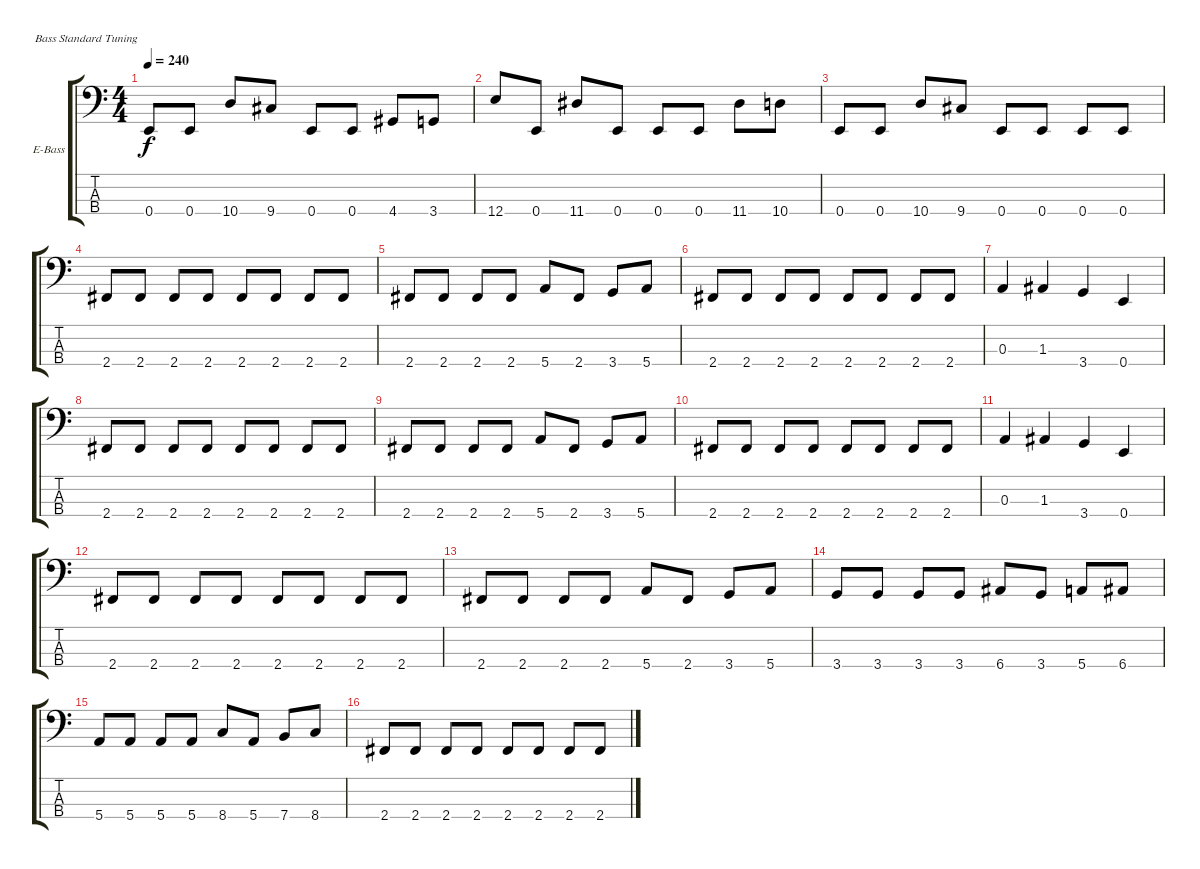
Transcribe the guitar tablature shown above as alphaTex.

\bracketExtendMode groupsimilarinstruments
\firstSystemTrackNameOrientation horizontal
\otherSystemsTrackNameOrientation horizontal
\track ("Äîðîæêà 2" "E-Bass") {instrument electricbassfinger}
\staff {score tabs}
\tuning (G2 D2 A1 E1)
\ts (4 4)
\tempo 240
\clef f4
\ks c
0.4.8{dy f} 0.4.8 10.4.8 9.4.8 0.4.8 0.4.8 4.4.8 3.4.8 |
12.4.8 0.4.8 11.4.8 0.4.8 0.4.8 0.4.8 11.4.8 10.4.8 |
0.4.8 0.4.8 10.4.8 9.4.8 0.4.8 0.4.8 0.4.8 0.4.8 |
2.4.8 2.4.8 2.4.8 2.4.8 2.4.8 2.4.8 2.4.8 2.4.8 |
2.4.8 2.4.8 2.4.8 2.4.8 5.4.8 2.4.8 3.4.8 5.4.8 |
2.4.8 2.4.8 2.4.8 2.4.8 2.4.8 2.4.8 2.4.8 2.4.8 |
0.3.4 1.3.4 3.4.4 0.4.4 |
2.4.8 2.4.8 2.4.8 2.4.8 2.4.8 2.4.8 2.4.8 2.4.8 |
2.4.8 2.4.8 2.4.8 2.4.8 5.4.8 2.4.8 3.4.8 5.4.8 |
2.4.8 2.4.8 2.4.8 2.4.8 2.4.8 2.4.8 2.4.8 2.4.8 |
0.3.4 1.3.4 3.4.4 0.4.4 |
2.4.8 2.4.8 2.4.8 2.4.8 2.4.8 2.4.8 2.4.8 2.4.8 |
2.4.8 2.4.8 2.4.8 2.4.8 5.4.8 2.4.8 3.4.8 5.4.8 |
3.4.8 3.4.8 3.4.8 3.4.8 6.4.8 3.4.8 5.4.8 6.4.8 |
5.4.8 5.4.8 5.4.8 5.4.8 8.4.8 5.4.8 7.4.8 8.4.8 |
2.4.8 2.4.8 2.4.8 2.4.8 2.4.8 2.4.8 2.4.8 2.4.8
